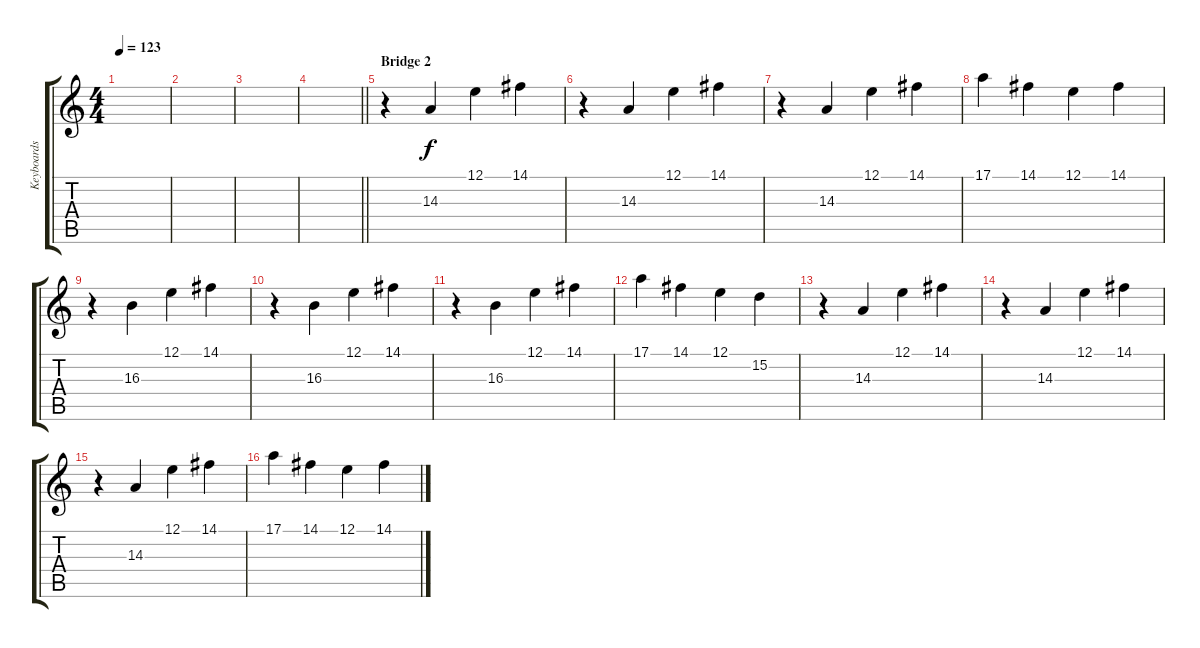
\track ("Keyboards (Higher Octave)" "Keyboards ") {instrument synthbrass2}
\staff {score tabs}
\tuning (E4 B3 G3 D3 A2 E2) {hide}
\ts (4 4)
\tempo 123
\clef g2
\ks c
|
|
|
\barLineRight lightlight
|
\section ("" "Bridge 2")
r.4 14.3.4 12.1.4 14.1.4 |
r.4 14.3.4 12.1.4 14.1.4 |
r.4 14.3.4 12.1.4 14.1.4 |
17.1.4 14.1.4 12.1.4 14.1.4 |
r.4 16.3.4 12.1.4 14.1.4 |
r.4 16.3.4 12.1.4 14.1.4 |
r.4 16.3.4 12.1.4 14.1.4 |
17.1.4 14.1.4 12.1.4 15.2.4 |
r.4 14.3.4 12.1.4 14.1.4 |
r.4 14.3.4 12.1.4 14.1.4 |
r.4 14.3.4 12.1.4 14.1.4 |
17.1.4 14.1.4 12.1.4 14.1.4
